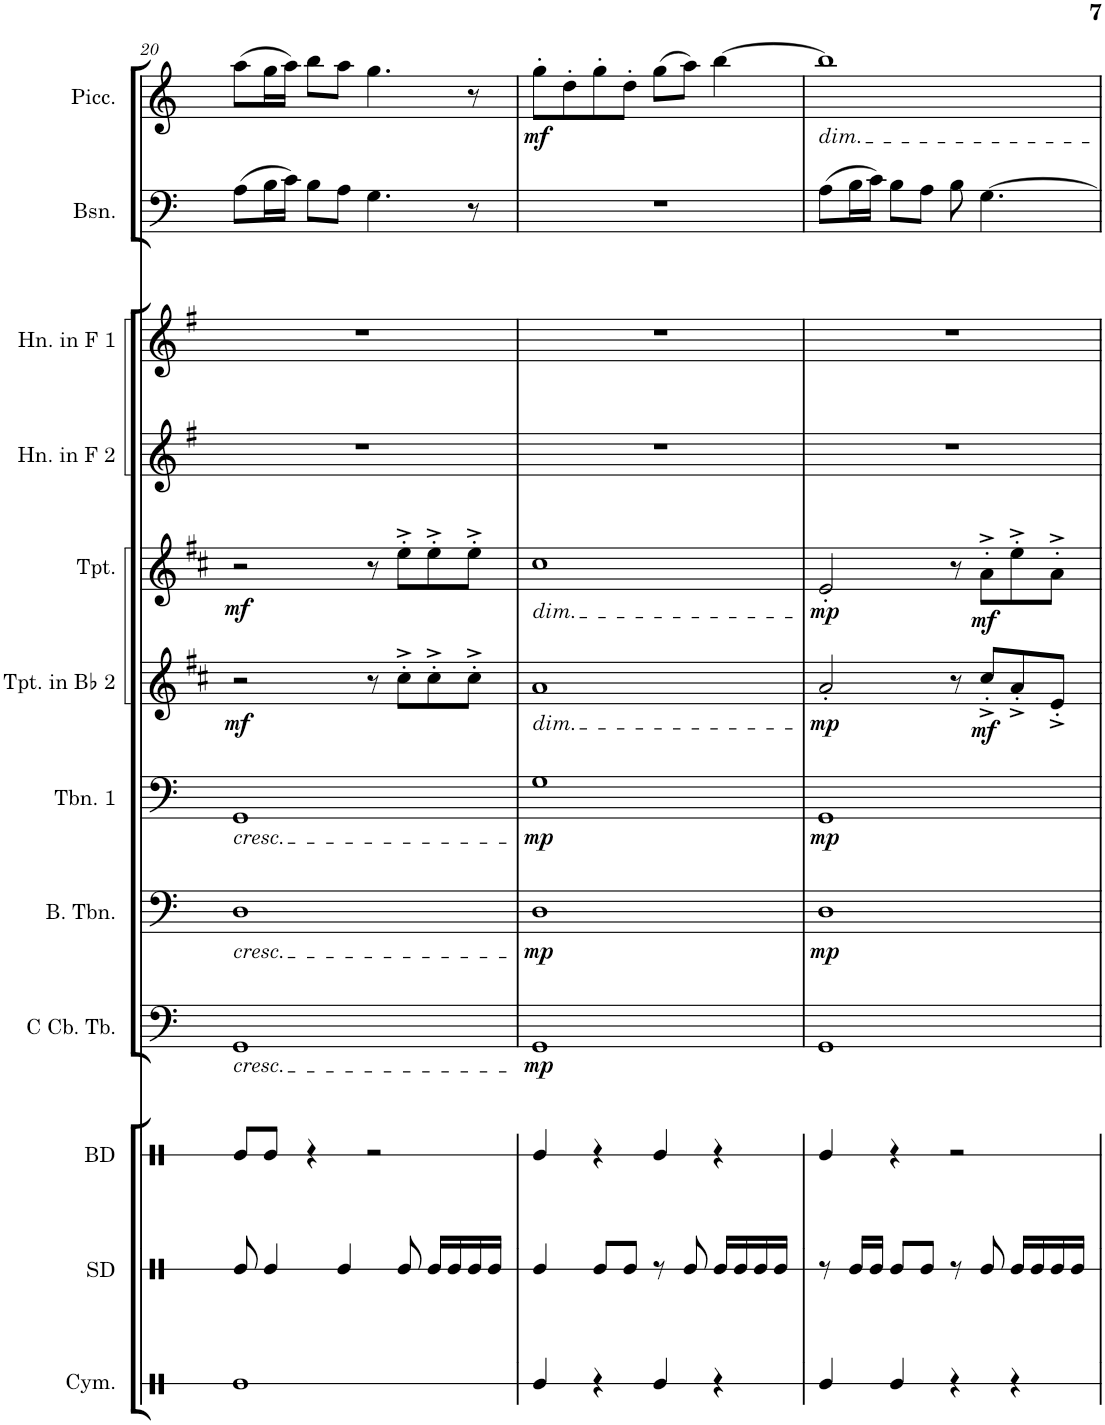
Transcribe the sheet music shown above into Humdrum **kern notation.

**kern	**kern	**kern	**kern	**dynam	**kern	**dynam	**kern	**dynam	**kern	**dynam	**kern	**dynam	**kern	**kern	**kern	**kern	**dynam
*part12	*part11	*part10	*part9	*part9	*part8	*part8	*part7	*part7	*part6	*part6	*part5	*part5	*part4	*part3	*part2	*part1	*part1
*staff12	*staff11	*staff10	*staff9	*staff9	*staff8	*staff8	*staff7	*staff7	*staff6	*staff6	*staff5	*staff5	*staff4	*staff3	*staff2	*staff1	*staff1
*I"Cymbals	*I"Snare Drum	*I"Bass Drum	*I"C Contrabass Tuba	*	*I"Bass Trombone	*	*I"Trombone 1	*	*I"Trumpet in Bb 2	*	*I"Trumpet	*	*I"Horn in F 2	*I"Horn in F 1	*I"Bassoon	*I"Piccolo	*
*I'Cym.	*I'SD	*I'BD	*I'C Cb. Tb.	*	*I'B. Tbn.	*	*I'Tbn. 1	*	*I'Tpt. in Bb 2	*	*I'Tpt.	*	*I'Hn. in F 2	*I'Hn. in F 1	*I'Bsn.	*I'Picc.	*
!!LO:PB:g=z
*clefX	*clefX	*clefX	*clefF4	*	*clefF4	*	*clefF4	*	*clefG2	*	*clefG2	*	*clefG2	*clefG2	*clefF4	*clefG2	*
*	*	*	*	*	*	*	*	*	*Trd1c2	*	*Trd1c2	*	*Trd4c7	*Trd4c7	*	*Trd-7c-12	*
*k[]	*k[]	*k[]	*k[]	*	*k[]	*	*k[]	*	*k[f#c#]	*	*k[f#c#]	*	*k[f#]	*k[f#]	*k[]	*k[]	*
*M4/4	*M4/4	*M4/4	*M4/4	*	*M4/4	*	*M4/4	*	*M4/4	*	*M4/4	*	*M4/4	*M4/4	*M4/4	*M4/4	*
=20	=20	=20	=20	=20	=20	=20	=20	=20	=20	=20	=20	=20	=20	=20	=20	=20	=20
!	!	!	!	!	!	!	!LO:TX:b:i:t=cresc.	!	!	!	!	!	!	!	!	!	!
!	!	!	!	!	!LO:TX:b:i:t=cresc.	!	!	!	!	!	!	!	!	!	!	!	!
!	!	!	!LO:TX:b:i:t=cresc.	!	!	!	!	!	!	!	!	!	!	!	!	!	!
!	!	!	!	!	!	!	!	!	!	!LO:DY:b	!	!LO:DY:b	!	!	!	!	!
1Re	8Re/	8Re/L	1GG	.	1D	.	1GG	.	2r	mf	2r	mf	1r	1r	(8A\L	(8aa\L	.
.	4Re/	8Re/J	.	.	.	.	.	.	.	.	.	.	.	.	16B\L	16gg\L	.
.	.	.	.	.	.	.	.	.	.	.	.	.	.	.	16c\JJ)	16aa\JJ)	.
.	.	4r	.	.	.	.	.	.	.	.	.	.	.	.	8B\L	8bb\L	.
.	4Re/	.	.	.	.	.	.	.	.	.	.	.	.	.	8A\J	8aa\J	.
.	.	2r	.	.	.	.	.	.	8r	.	8r	.	.	.	4.G\	4.gg\	.
.	8Re/	.	.	.	.	.	.	.	8cc#'^\L	.	8ee'^\L	.	.	.	.	.	.
.	16Re/LL	.	.	.	.	.	.	.	8cc#'^\	.	8ee'^\	.	.	.	.	.	.
.	16Re/	.	.	.	.	.	.	.	.	.	.	.	.	.	.	.	.
.	16Re/	.	.	.	.	.	.	.	8cc#'^\J	.	8ee'^\J	.	.	.	8r	8r	.
.	16Re/JJ	.	.	.	.	.	.	.	.	.	.	.	.	.	.	.	.
=21	=21	=21	=21	=21	=21	=21	=21	=21	=21	=21	=21	=21	=21	=21	=21	=21	=21
!	!	!	!	!	!	!	!	!	!	!	!LO:TX:b:i:t=dim.	!	!	!	!	!	!
!	!	!	!	!	!	!	!	!	!LO:TX:b:i:t=dim.	!	!	!	!	!	!	!	!
!	!	!	!	!LO:DY:b	!	!LO:DY:b	!	!LO:DY:b	!	!	!	!	!	!	!	!	!LO:DY:b
4Re/	4Re/	4Re/	1GG	mp	1D	mp	1G	mp	1a	.	1cc#	.	1r	1r	1r	8gg'\L	mf
.	.	.	.	.	.	.	.	.	.	.	.	.	.	.	.	8dd'\	.
4r	8Re/L	4r	.	.	.	.	.	.	.	.	.	.	.	.	.	8gg'\	.
.	8Re/J	.	.	.	.	.	.	.	.	.	.	.	.	.	.	8dd'\J	.
4Re/	8r	4Re/	.	.	.	.	.	.	.	.	.	.	.	.	.	(8gg\L	.
.	8Re/	.	.	.	.	.	.	.	.	.	.	.	.	.	.	8aa\J)	.
4r	16Re/LL	4r	.	.	.	.	.	.	.	.	.	.	.	.	.	[4bb\	.
.	16Re/	.	.	.	.	.	.	.	.	.	.	.	.	.	.	.	.
.	16Re/	.	.	.	.	.	.	.	.	.	.	.	.	.	.	.	.
.	16Re/JJ	.	.	.	.	.	.	.	.	.	.	.	.	.	.	.	.
=22	=22	=22	=22	=22	=22	=22	=22	=22	=22	=22	=22	=22	=22	=22	=22	=22	=22
!	!	!	!	!	!	!	!	!	!	!	!	!	!	!	!	!LO:TX:b:i:t=dim.	!
!	!	!	!	!	!	!LO:DY:b	!	!LO:DY:b	!	!LO:DY:b	!	!LO:DY:b	!	!	!	!	!
4Re/	8r	4Re/	1GG	.	1D	mp	1GG	mp	2a'/	mp	2e'/	mp	1r	1r	(8A\L	1bb]	.
.	16Re/LL	.	.	.	.	.	.	.	.	.	.	.	.	.	16B\L	.	.
.	16Re/JJ	.	.	.	.	.	.	.	.	.	.	.	.	.	16c\JJ)	.	.
4Re/	8Re/L	4r	.	.	.	.	.	.	.	.	.	.	.	.	8B\L	.	.
.	8Re/J	.	.	.	.	.	.	.	.	.	.	.	.	.	8A\J	.	.
4r	8r	2r	.	.	.	.	.	.	8r	.	8r	.	.	.	8B\	.	.
!	!	!	!	!	!	!	!	!	!	!LO:DY:b	!	!LO:DY:b	!	!	!	!	!
.	8Re/	.	.	.	.	.	.	.	8cc#'^/L	mf	8a'^\L	mf	.	.	[4.G\	.	.
4r	16Re/LL	.	.	.	.	.	.	.	8a'^/	.	8ee'^\	.	.	.	.	.	.
.	16Re/	.	.	.	.	.	.	.	.	.	.	.	.	.	.	.	.
.	16Re/	.	.	.	.	.	.	.	8e'^/J	.	8a'^\J	.	.	.	.	.	.
.	16Re/JJ	.	.	.	.	.	.	.	.	.	.	.	.	.	.	.	.
=	=	=	=	=	=	=	=	=	=	=	=	=	=	=	=	=	=
*-	*-	*-	*-	*-	*-	*-	*-	*-	*-	*-	*-	*-	*-	*-	*-	*-	*-
